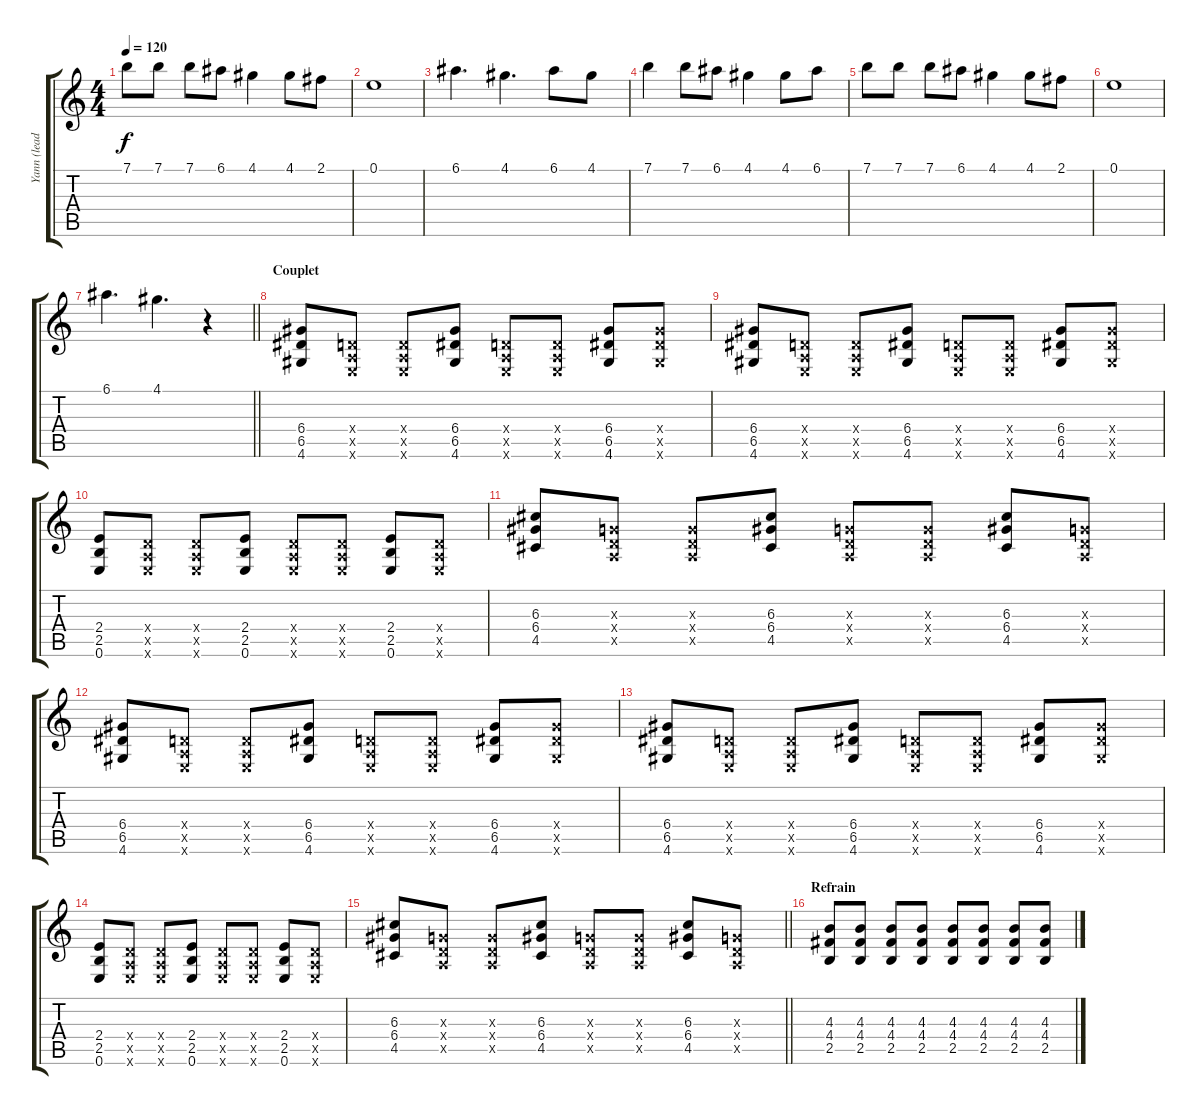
\track ("Yann (lead guitare)" "Yann (lead") {instrument distortionguitar}
\staff {score tabs}
\tuning (E4 B3 G3 D3 A2 E2) {hide}
\ts (4 4)
\tempo 120
\clef g2
\ks c
7.1.8{dy f} 7.1.8 7.1.8 6.1.8 4.1.4 4.1.8 2.1.8 |
0.1.1 |
6.1.4{d} 4.1.4{d} 6.1.8 4.1.8 |
7.1.4 7.1.8 6.1.8 4.1.4 4.1.8 6.1.8 |
7.1.8 7.1.8 7.1.8 6.1.8 4.1.4 4.1.8 2.1.8 |
0.1.1 |
\barLineRight lightlight
6.1.4{d} 4.1.4{d} r.4 |
\section ("" "Couplet")
(6.4 6.5 4.6).8 (0.4{x} 0.5{x} 0.6{x}).8 (0.4{x} 0.5{x} 0.6{x}).8 (6.4 6.5 4.6).8 (0.4{x} 0.5{x} 0.6{x}).8 (0.4{x} 0.5{x} 0.6{x}).8 (6.4 6.5 4.6).8 (6.4{x} 6.5{x} 4.6{x}).8 |
(6.4 6.5 4.6).8 (0.4{x} 0.5{x} 0.6{x}).8 (0.4{x} 0.5{x} 0.6{x}).8 (6.4 6.5 4.6).8 (0.4{x} 0.5{x} 0.6{x}).8 (0.4{x} 0.5{x} 0.6{x}).8 (6.4 6.5 4.6).8 (6.4{x} 6.5{x} 4.6{x}).8 |
(2.4 2.5 0.6).8 (0.4{x} 0.5{x} 0.6{x}).8 (0.4{x} 0.5{x} 0.6{x}).8 (2.4 2.5 0.6).8 (0.4{x} 0.5{x} 0.6{x}).8 (0.4{x} 0.5{x} 0.6{x}).8 (2.4 2.5 0.6).8 (0.4{x} 0.5{x} 0.6{x}).8 |
(6.3 6.4 4.5).8 (0.3{x} 0.4{x} 0.5{x}).8 (0.3{x} 0.4{x} 0.5{x}).8 (6.3 6.4 4.5).8 (0.3{x} 0.4{x} 0.5{x}).8 (0.3{x} 0.4{x} 0.5{x}).8 (6.3 6.4 4.5).8 (0.3{x} 0.4{x} 0.5{x}).8 |
(6.4 6.5 4.6).8 (0.4{x} 0.5{x} 0.6{x}).8 (0.4{x} 0.5{x} 0.6{x}).8 (6.4 6.5 4.6).8 (0.4{x} 0.5{x} 0.6{x}).8 (0.4{x} 0.5{x} 0.6{x}).8 (6.4 6.5 4.6).8 (6.4{x} 6.5{x} 4.6{x}).8 |
(6.4 6.5 4.6).8 (0.4{x} 0.5{x} 0.6{x}).8 (0.4{x} 0.5{x} 0.6{x}).8 (6.4 6.5 4.6).8 (0.4{x} 0.5{x} 0.6{x}).8 (0.4{x} 0.5{x} 0.6{x}).8 (6.4 6.5 4.6).8 (6.4{x} 6.5{x} 4.6{x}).8 |
(2.4 2.5 0.6).8 (0.4{x} 0.5{x} 0.6{x}).8 (0.4{x} 0.5{x} 0.6{x}).8 (2.4 2.5 0.6).8 (0.4{x} 0.5{x} 0.6{x}).8 (0.4{x} 0.5{x} 0.6{x}).8 (2.4 2.5 0.6).8 (0.4{x} 0.5{x} 0.6{x}).8 |
\barLineRight lightlight
(6.3 6.4 4.5).8 (0.3{x} 0.4{x} 0.5{x}).8 (0.3{x} 0.4{x} 0.5{x}).8 (6.3 6.4 4.5).8 (0.3{x} 0.4{x} 0.5{x}).8 (0.3{x} 0.4{x} 0.5{x}).8 (6.3 6.4 4.5).8 (0.3{x} 0.4{x} 0.5{x}).8 |
\section ("" "Refrain")
(4.3 4.4 2.5).8 (4.3 4.4 2.5).8 (4.3 4.4 2.5).8 (4.3 4.4 2.5).8 (4.3 4.4 2.5).8 (4.3 4.4 2.5).8 (4.3 4.4 2.5).8 (4.3 4.4 2.5).8
